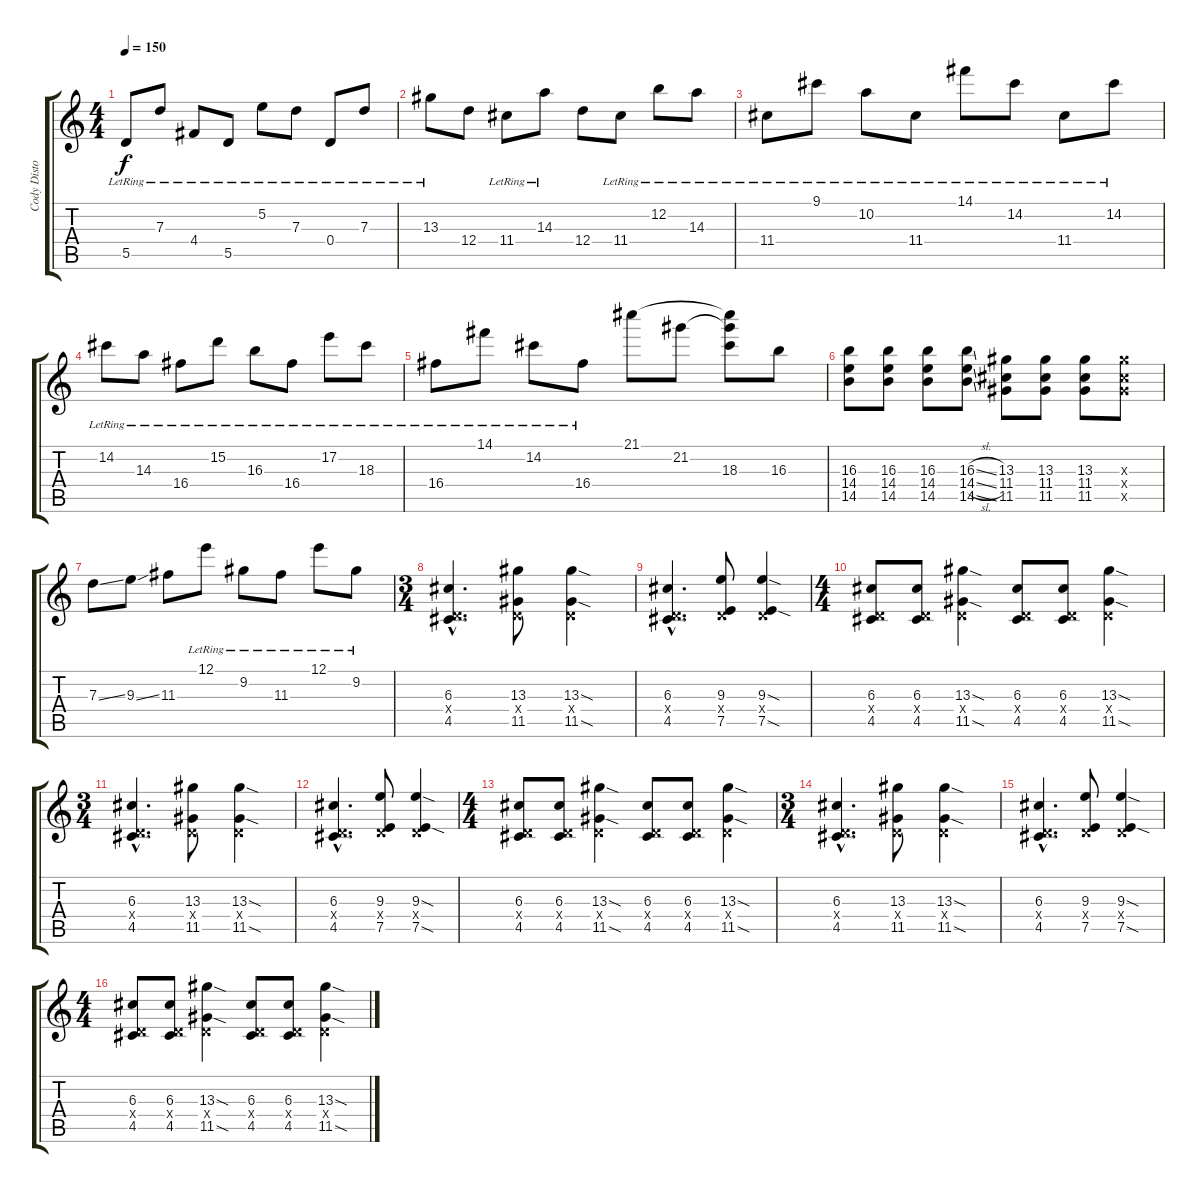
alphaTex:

\track ("Cody Distortion" "Cody Disto") {instrument distortionguitar}
\staff {score tabs}
\tuning (E4 B3 G3 D3 A2 D2) {hide}
\ts (4 4)
\tempo 150
\clef g2
\ks c
5.5{lr}.8{dy f} 7.3{lr}.8 4.4{lr}.8 5.5{lr}.8 5.2{lr}.8 7.3{lr}.8 0.4{lr}.8 7.3{lr}.8 |
13.3{lr}.8 12.4.8 11.4{lr}.8 14.3{lr}.8 12.4.8 11.4{lr}.8 12.2{lr}.8 14.3{lr}.8 |
11.4{lr}.8 9.1{lr}.8 10.2{lr}.8 11.4{lr}.8 14.1{lr}.8 14.2{lr}.8 11.4{lr}.8 14.2{lr}.8 |
14.2{lr}.8 14.3{lr}.8 16.4{lr}.8 15.2{lr}.8 16.3{lr}.8 16.4{lr}.8 17.2{lr}.8 18.3{lr}.8 |
16.4{lr}.8 14.1{lr}.8 14.2{lr}.8 16.4{lr}.8 21.1.8 21.2.8 (21.1{t} 21.2{t} 18.3).8 16.3.8 |
(16.3 14.4 14.5).8 (16.3 14.4 14.5).8 (16.3 14.4 14.5).8 (16.3{sl} 14.4{sl} 14.5{sl}).8 (13.3 11.4 11.5).8 (13.3 11.4 11.5).8 (13.3 11.4 11.5).8 (13.3{x} 11.4{x} 11.5{x}).8 |
7.3{ss}.8 9.3{ss}.8 11.3.8 12.1{lr}.8 9.2{lr}.8 11.3{lr}.8 12.1{lr}.8 9.2{lr}.8 |
\ts (3 4)
(6.3{hac} 0.4{hac x} 4.5{hac}).4{d} (13.3 0.4{x} 11.5).8 (13.3{sod} 0.4{x} 11.5{sod}).4 |
(6.3{hac} 0.4{hac x} 4.5{hac}).4{d} (9.3 0.4{x} 7.5).8 (9.3{sod} 0.4{x} 7.5{sod}).4 |
\ts (4 4)
(6.3 0.4{x} 4.5).8 (6.3 0.4{x} 4.5).8 (13.3{sod} 0.4{x} 11.5{sod}).4 (6.3 0.4{x} 4.5).8 (6.3 0.4{x} 4.5).8 (13.3{sod} 0.4{x} 11.5{sod}).4 |
\ts (3 4)
(6.3{hac} 0.4{hac x} 4.5{hac}).4{d} (13.3 0.4{x} 11.5).8 (13.3{sod} 0.4{x} 11.5{sod}).4 |
(6.3{hac} 0.4{hac x} 4.5{hac}).4{d} (9.3 0.4{x} 7.5).8 (9.3{sod} 0.4{x} 7.5{sod}).4 |
\ts (4 4)
(6.3 0.4{x} 4.5).8 (6.3 0.4{x} 4.5).8 (13.3{sod} 0.4{x} 11.5{sod}).4 (6.3 0.4{x} 4.5).8 (6.3 0.4{x} 4.5).8 (13.3{sod} 0.4{x} 11.5{sod}).4 |
\ts (3 4)
(6.3{hac} 0.4{hac x} 4.5{hac}).4{d} (13.3 0.4{x} 11.5).8 (13.3{sod} 0.4{x} 11.5{sod}).4 |
(6.3{hac} 0.4{hac x} 4.5{hac}).4{d} (9.3 0.4{x} 7.5).8 (9.3{sod} 0.4{x} 7.5{sod}).4 |
\ts (4 4)
(6.3 0.4{x} 4.5).8 (6.3 0.4{x} 4.5).8 (13.3{sod} 0.4{x} 11.5{sod}).4 (6.3 0.4{x} 4.5).8 (6.3 0.4{x} 4.5).8 (13.3{sod} 0.4{x} 11.5{sod}).4
